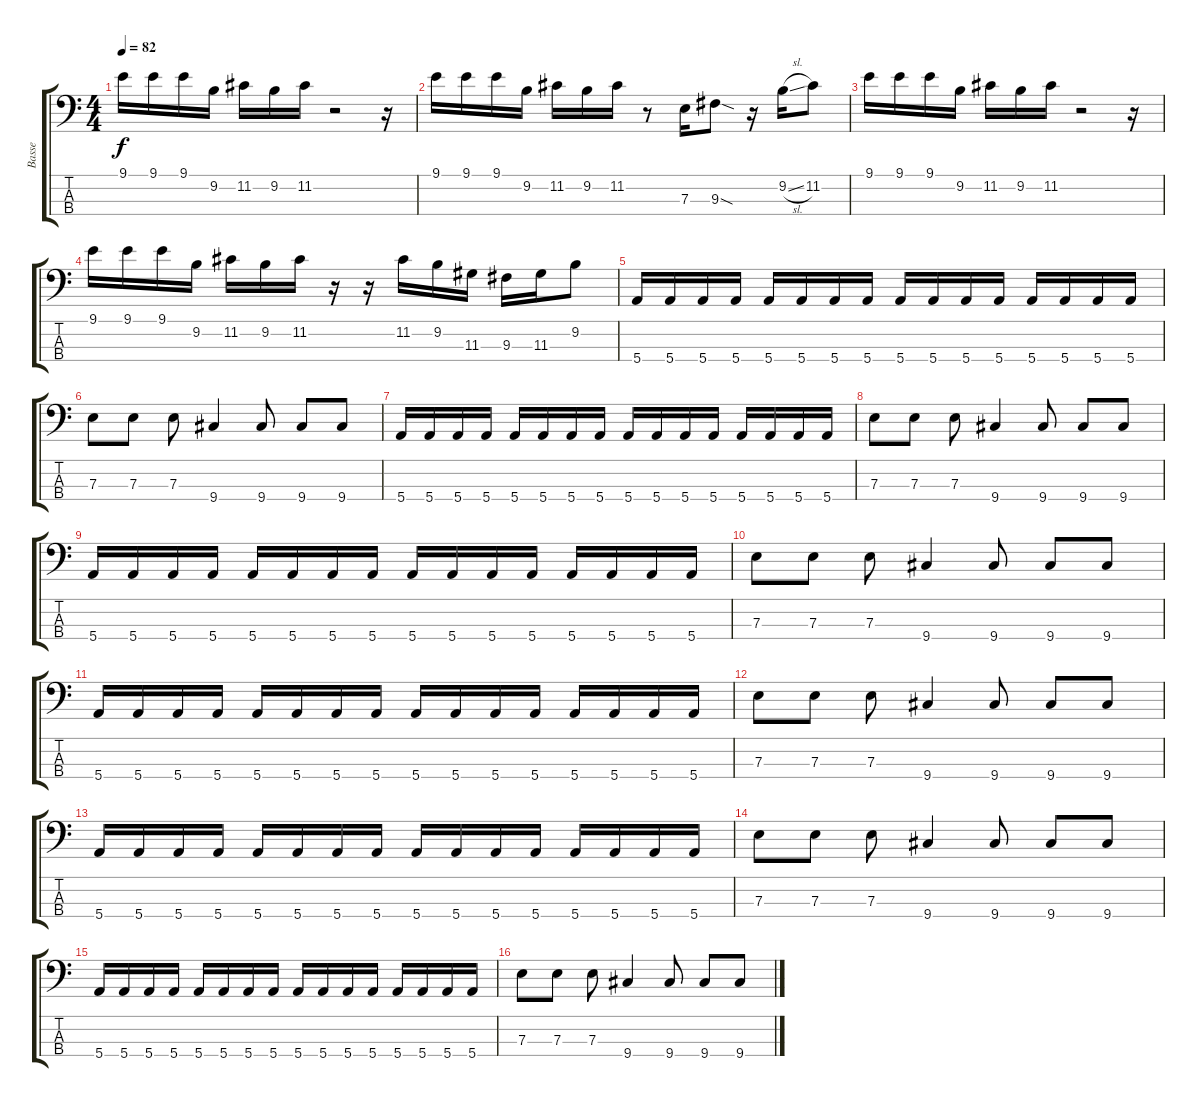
\track ("Basse" "Basse") {instrument electricbassfinger}
\staff {score tabs}
\tuning (G2 D2 A1 E1) {hide}
\ts (4 4)
\tempo 82
\clef f4
\ks c
9.1.16{dy f} 9.1.16 9.1.16 9.2.16 11.2.16 9.2.16 11.2.16 r.2 r.16 |
9.1.16 9.1.16 9.1.16 9.2.16 11.2.16 9.2.16 11.2.16 r.8 7.3.16 9.3{sod}.8 r.16 9.2{sl}.16 11.2.8 |
9.1.16 9.1.16 9.1.16 9.2.16 11.2.16 9.2.16 11.2.16 r.2 r.16 |
9.1.16 9.1.16 9.1.16 9.2.16 11.2.16 9.2.16 11.2.16 r.16 r.16 11.2.16 9.2.16 11.3.16 9.3.16 11.3.16 9.2.8 |
5.4.16 5.4.16 5.4.16 5.4.16 5.4.16 5.4.16 5.4.16 5.4.16 5.4.16 5.4.16 5.4.16 5.4.16 5.4.16 5.4.16 5.4.16 5.4.16 |
7.3.8 7.3.8 7.3.8 9.4.4 9.4.8 9.4.8 9.4.8 |
5.4.16 5.4.16 5.4.16 5.4.16 5.4.16 5.4.16 5.4.16 5.4.16 5.4.16 5.4.16 5.4.16 5.4.16 5.4.16 5.4.16 5.4.16 5.4.16 |
7.3.8 7.3.8 7.3.8 9.4.4 9.4.8 9.4.8 9.4.8 |
5.4.16 5.4.16 5.4.16 5.4.16 5.4.16 5.4.16 5.4.16 5.4.16 5.4.16 5.4.16 5.4.16 5.4.16 5.4.16 5.4.16 5.4.16 5.4.16 |
7.3.8 7.3.8 7.3.8 9.4.4 9.4.8 9.4.8 9.4.8 |
5.4.16 5.4.16 5.4.16 5.4.16 5.4.16 5.4.16 5.4.16 5.4.16 5.4.16 5.4.16 5.4.16 5.4.16 5.4.16 5.4.16 5.4.16 5.4.16 |
7.3.8 7.3.8 7.3.8 9.4.4 9.4.8 9.4.8 9.4.8 |
5.4.16 5.4.16 5.4.16 5.4.16 5.4.16 5.4.16 5.4.16 5.4.16 5.4.16 5.4.16 5.4.16 5.4.16 5.4.16 5.4.16 5.4.16 5.4.16 |
7.3.8 7.3.8 7.3.8 9.4.4 9.4.8 9.4.8 9.4.8 |
5.4.16 5.4.16 5.4.16 5.4.16 5.4.16 5.4.16 5.4.16 5.4.16 5.4.16 5.4.16 5.4.16 5.4.16 5.4.16 5.4.16 5.4.16 5.4.16 |
7.3.8 7.3.8 7.3.8 9.4.4 9.4.8 9.4.8 9.4.8
